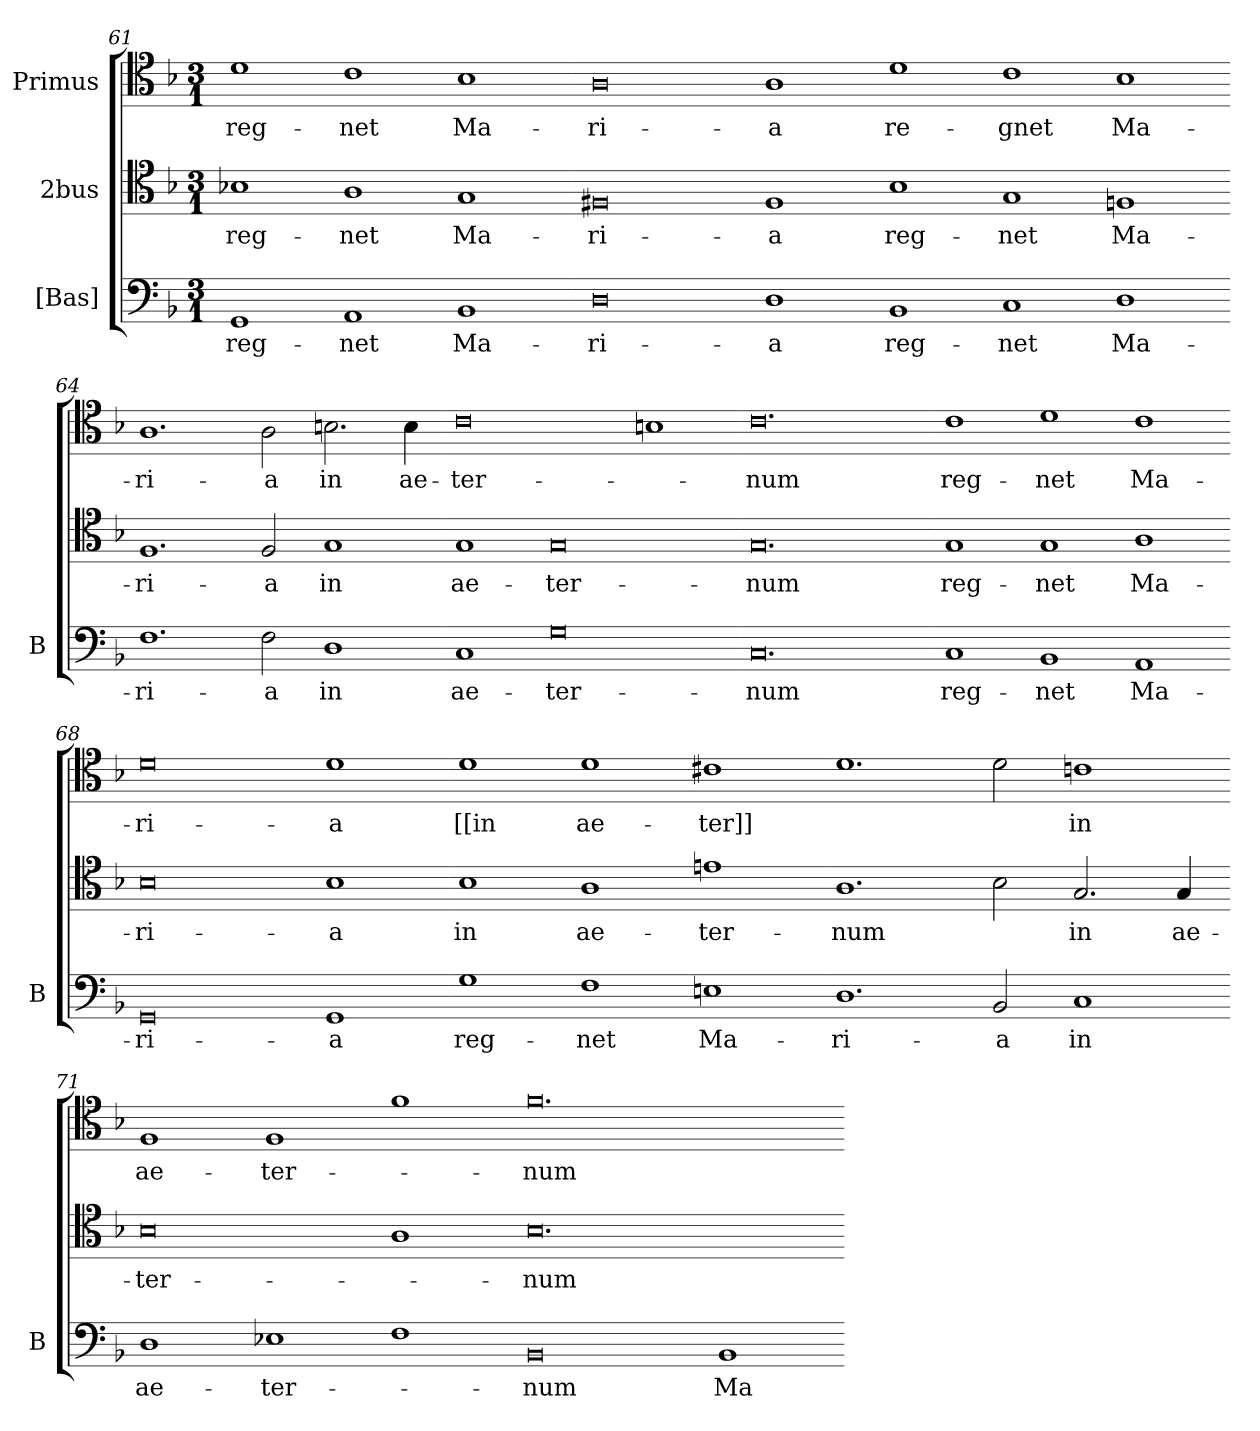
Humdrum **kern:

**kern	**text	**kern	**text	**kern	**text
*part3	*part3	*part2	*part2	*part1	*part1
*staff3	*staff3	*staff2	*staff2	*staff1	*staff1
*I"[Bas]	*	*I"2bus	*	*I"Primus	*
*I'B	*	*	*	*	*
*clefF4	*	*clefC4	*	*clefC4	*
*k[b-]	*	*k[b-]	*	*k[b-]	*
*M3/1	*	*M3/1	*	*M3/1	*
=61	=61	=61	=61	=61	=61
1GG/	reg-	1B-X\	reg-	1d\	reg-
1AA/	-net	1A\	-net	1c\	-net
1BB-/	Ma-	1G/	Ma-	1B-\	Ma-
=62-	=62-	=62-	=62-	=62-	=62-
0D\	-ri-	0F#X/	-ri-	0A\	-ri-
1D\	-a	1F#/	-a	1A\	-a
=63-	=63-	=63-	=63-	=63-	=63-
!	!LO:LY:i	!	!LO:LY:i	!	!LO:LY:i
1BB-/	reg-	1B-\	reg-	1d\	re-
!	!LO:LY:i	!	!LO:LY:i	!	!LO:LY:i
1C/	-net	1G/	-net	1c\	-gnet
!	!LO:LY:i	!	!LO:LY:i	!	!LO:LY:i
1D\	Ma-	1Fn/	Ma-	1B-\	Ma-
=64-	=64-	=64-	=64-	=64-	=64-
!	!LO:LY:i	!	!LO:LY:i	!	!LO:LY:i
1.F\	-ri-	1.F/	-ri-	1.A\	-ri-
!	!LO:LY:i	!	!LO:LY:i	!	!LO:LY:i
2F\	-a	2F/	-a	2A\	-a
1D\	in	1G/	in	2.Bn\	in
.	.	.	.	4B\	ae-
=65-	=65-	=65-	=65-	=65-	=65-
1C/	ae-	1G/	ae-	0c\	-ter-
0G\	-ter-	0G/	-ter-	.	.
.	.	.	.	1Bn\	.
=66-	=66-	=66-	=66-	=66-	=66-
0.C/	-num	0.G/	-num	0.c\	-num
=67-	=67-	=67-	=67-	=67-	=67-
!	!	!	!LO:LY:i	!	!
1C/	reg-	1G/	reg-	1c\	reg-
!	!	!	!LO:LY:i	!	!
1BB-/	-net	1G/	-net	1d\	-net
!	!	!	!LO:LY:i	!	!
1AA/	Ma-	1A\	Ma-	1c\	Ma-
=68-	=68-	=68-	=68-	=68-	=68-
!	!	!	!LO:LY:i	!	!
0GG/	-ri-	0B-\	-ri-	0d\	-ri-
!	!	!	!LO:LY:i	!	!
1GG/	-a	1B-\	-a	1d\	-a
=69-	=69-	=69-	=69-	=69-	=69-
!	!LO:LY:i	!	!LO:LY:i	!	!
1G\	reg-	1B-\	in	1d\	[[in
!	!LO:LY:i	!	!LO:LY:i	!	!
1F\	-net	1A\	ae-	1d\	ae-
!	!LO:LY:i	!	!LO:LY:i	!	!
1En\	Ma-	1en\	-ter-	1c#X\	-ter]]
=70-	=70-	=70-	=70-	=70-	=70-
!	!LO:LY:i	!	!LO:LY:i	!	!
1.D\	-ri-	1.A\	-num	1.d\	.
!	!LO:LY:i	!	!	!	!
2BB-/	-a	2B-\	.	2d\	.
1C/	in	2.G/	in	1cn\	in
.	.	4G/	ae-	.	.
=71-	=71-	=71-	=71-	=71-	=71-
1D\	ae-	0B-\	-ter-	1F/	ae-
1E-X\	-ter-	.	.	1F/	-ter-
1F\	.	1A\	.	1f\	.
=72-	=72-	=72-	=72-	=72-	=72-
0BB-/	-num	0.B-\	-num	0.f\	-num
1BB-/	Ma-	.	.	.	.
=-	=-	=-	=-	=-	=-
*-	*-	*-	*-	*-	*-
